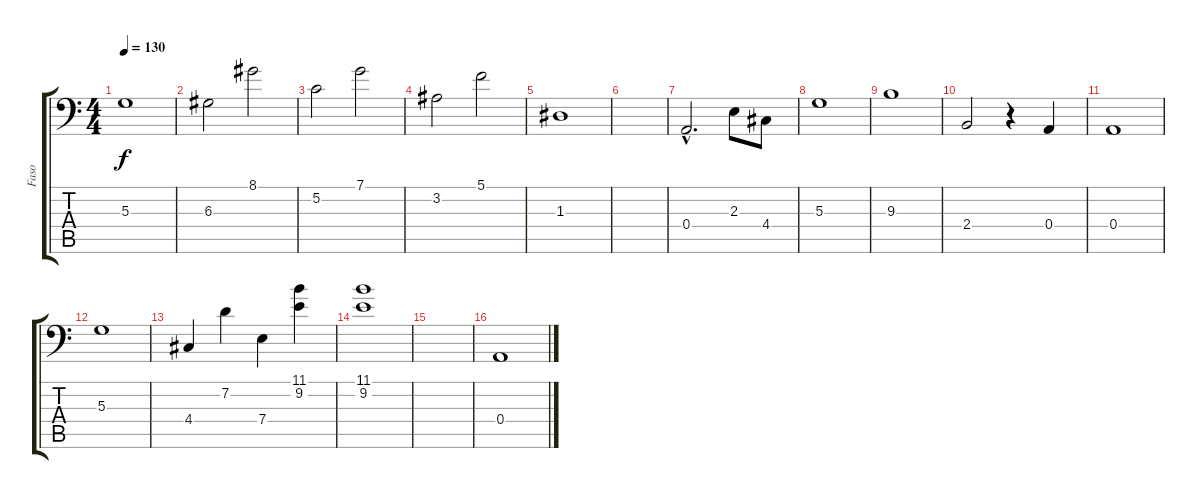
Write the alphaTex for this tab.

\track ("Faso" "Faso") {instrument electricbassfinger}
\staff {score tabs}
\tuning (C3 G2 D2 A1 E1 B0) {hide}
\ts (4 4)
\tempo 130
\clef f4
\ks c
5.3.1{dy f} |
6.3.2 8.1.2 |
5.2.2 7.1.2 |
3.2.2 5.1.2 |
1.3.1 |
|
0.4{hac}.2{d} 2.3.8 4.4.8 |
5.3.1 |
9.3.1 |
2.4.2 r.4 0.4.4 |
0.4.1 |
5.3.1 |
4.4.4 7.2.4 7.4.4 (11.1 9.2).4 |
(11.1 9.2).1 |
|
0.4.1
